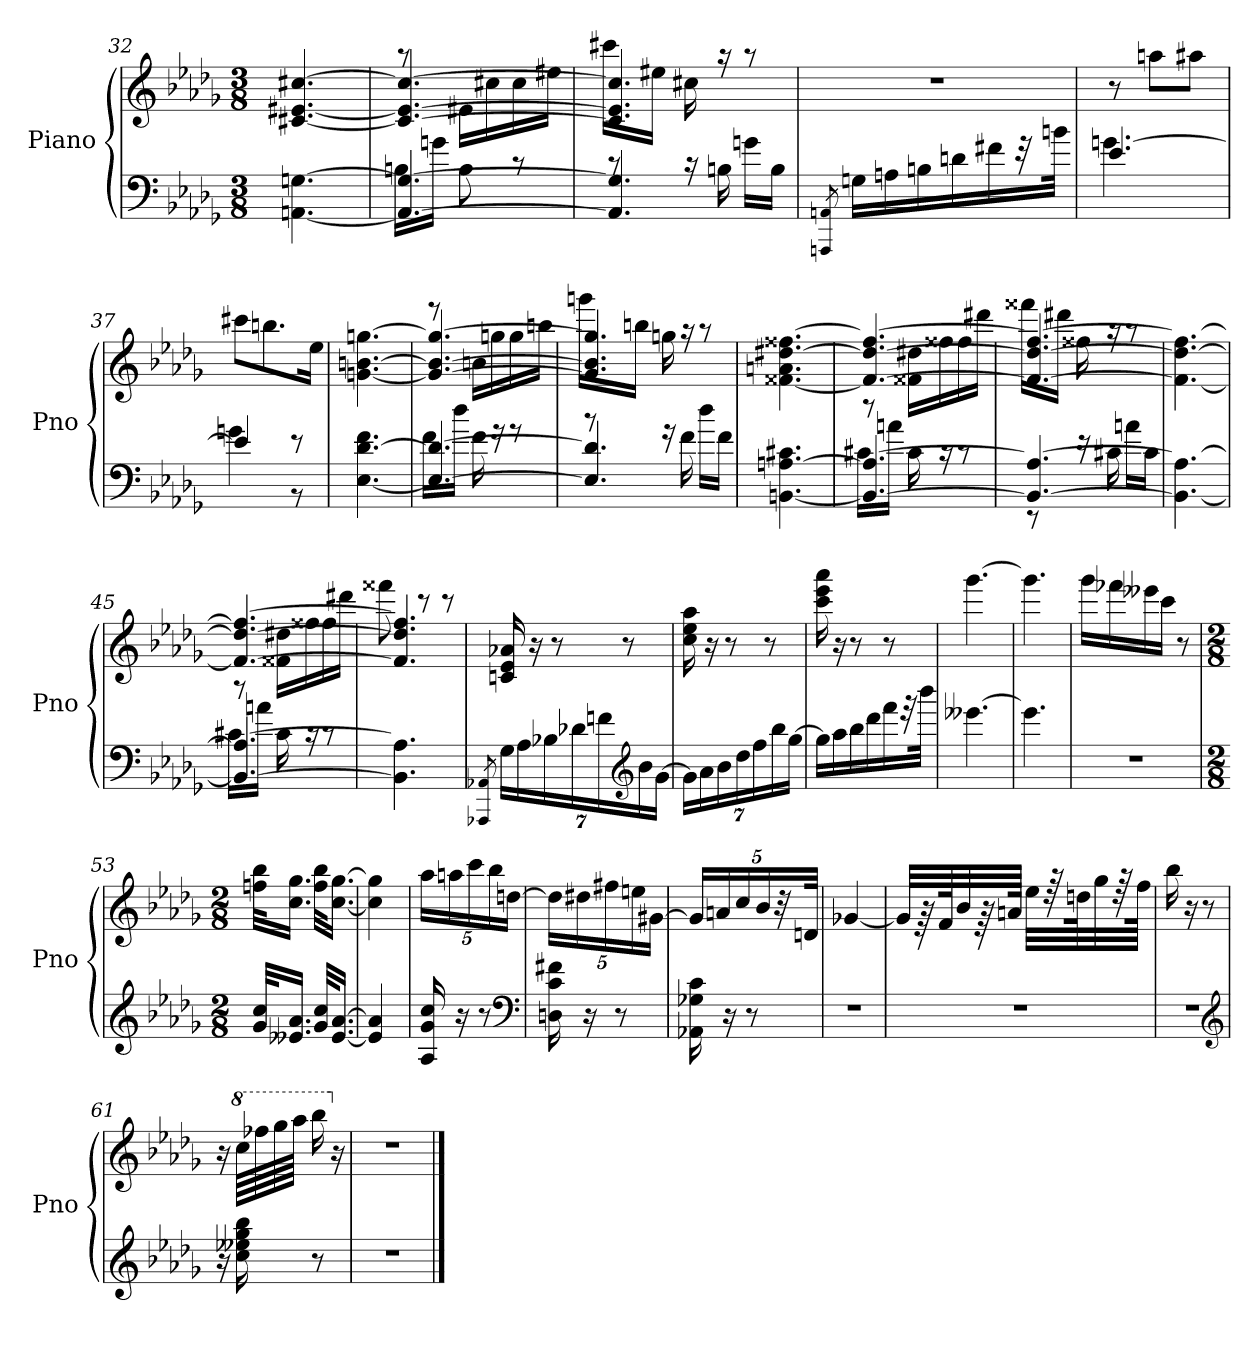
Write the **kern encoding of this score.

**kern	**kern
*part1	*part1
*staff2	*staff1
*I"Piano	*
*I'Pno	*
*clefF4	*clefG2
*k[b-e-a-d-g-]	*k[b-e-a-d-g-]
*b-:	*b-:
*M3/8	*M3/8
=32	=32
[4.AAn [4.Gn	[4.c#X [4.e#X [4.cc#X
=33	=33
*^	*^
4.AA_ 4.G_	16BnLL	4.c#_ 4.e#_ 4.cc#_	8raa
.	16gnJJ	.	.
.	8B	.	16e#XLL
.	.	.	16cc#X
.	8rc	.	16cc#
.	.	.	16ee#XJJ
=34	=34	=34	=34
4.AA] 4.G]	8rc	4.c#] 4.e#] 4.cc#]	16ccc#XLL
.	.	.	16ee#XJJ
.	16rc	.	16cc#X
.	16Bn	.	16raa
.	16gnLL	.	8raa
.	16BJJ	.	.
*v	*v	*	*
*	*v	*v
=35	=35
8qAAAn 8qAAn	.
16GnLL	4.r
16An	.
16Bn	.
16dn	.
16f#X	.
32r	.
32bnJJk	.
=36	=36
*^	*
[4.e-	4.gn	8r
.	.	8aanL
.	.	8aa#XJ
=37	=37	=37
4e-]	4gn	8ccc#XL
.	.	8.bbn
8r	8r	.
.	.	16ee-Jk
*v	*v	*
=38	=38
[4.E- [4.d- 4.f	[4.gn [4.bn [4.ggn
=39	=39
*^	*^
4.E-_ 4.d-_	16fLL	4.g_ 4.b_ 4.gg_	8reee
.	16dd-JJ	.	.
.	16f	.	16bnLL
.	16rg	.	16ggn
.	8rg	.	16gg
.	.	.	16bbnJJ
=40	=40	=40	=40
4.E-] 4.d-]	8rb	4.g] 4.b] 4.gg]	16gggnLL
.	.	.	16bbnJJ
.	16rg	.	16ggn
.	16f	.	16raa
.	16dd-LL	.	8raa
.	16fJJ	.	.
*v	*v	*	*
*	*v	*v
=41	=41
[4.BBn [4.An 4.c#X	[4.f##X 4.an [4.dd#X [4.ff##X
=42	=42
*^	*^
4.BB_ 4.A_	16c#XLL	4.f##_ 4.dd#_ 4.ff##_	8r
.	16anJJ	.	.
.	16c#	.	16f##X 16dd#XLL
.	16rc	.	16ff##X
.	8rc	.	16ff##
.	.	.	16ddd#XJJ
=43	=43	=43	=43
4.BB_ 4.A_	8r	4.f##_ 4.dd#_ 4.ff##_	16fff##XLL
.	.	.	16ddd#XJJ
.	16re	.	16ff##X
.	16c#X	.	16raa
.	16anLL	.	8raa
.	16c#JJ	.	.
*v	*v	*	*
*	*v	*v
=44	=44
4.BB_ 4.A_	4.f##_ 4.dd#_ 4.ff##_
=45	=45
*^	*^
4.BB_ 4.A_	16c#XLL	4.f##_ 4.dd#_ 4.ff##_	8r
.	16anJJ	.	.
.	16c#	.	16f##X 16dd#XLL
.	16rc	.	16ff##X
.	8rc	.	16ff##
.	.	.	16ddd#XJJ
*v	*v	*	*
=46	=46	=46
4.BB] 4.A]	4.f##] 4.dd#] 4.ff##]	8fff##X
.	.	8rccc
.	.	8rccc
*	*v	*v
=47	=47
8qAAA-X 8qAA-X	.
56%3G-LL	16cn 16e- 16a-X
56%3A-	.
.	16r
56%3B-X	.
.	8r
56%3d-X	.
56%3fn	.
.	8r
*clefG2	*
56%3b-	.
[56%3g-JJ	.
=48	=48
56%3g-LL]	16cc 16ee- 16aa-
56%3a-	.
.	16r
56%3b-	.
.	8r
56%3dd-	.
56%3ff	.
.	8r
56%3bb-	.
[56%3gg-JJ	.
=49	=49
16gg-LL]	16ccc 16eee- 16aaa-
16aa-	16r
16bb-	8r
16ddd-	.
16fff	8r
32r	.
32bbb-JJk	.
=50	=50
[4.eee--X	[4.ggg-
=51	=51
4.eee--]	4.ggg-]
=52	=52
4.r	16ggg-LL
.	16fff-X
.	16eee--X
.	16cccJJ
.	8r
=53	=53
*M2/8	*M2/8
32g- 32ccKLL	32ffn 32bb-KLL
16.e--X 16.a-JJ	16.cc 16.gg-JJ
32g- 32ccKLL	32ff 32bb-KLL
[16.e-- [16.a-JJ	[16.cc [16.gg-JJ
=54	=54
4e--] 4a-]	4cc] 4gg-]
=55	=55
16A- 16g- 16cc	20aa-LL
.	20aan
16r	.
.	20ccc
8r	.
.	20bb-
.	[20ddnJJ
*clefF4	*
=56	=56
16Dn 16c 16f#X	20ddLL]
.	20dd#X
16r	.
.	20ff#X
8r	.
.	20een
.	[20g#XJJ
=57	=57
16AA-X 16G-X 16c	20g#LL]
.	20an
16r	.
.	20cc
8r	.
.	20b-
.	40r
.	40dnJJk
=58	=58
4r	[4g-X
=59	=59
4r	32g-LLL]
.	64r
.	64fK
.	32b-
.	64r
.	64anJJJk
.	32ee-LLL
.	64r
.	64ddnK
.	32gg-
.	64r
.	64ffJJJk
=60	=60
4r	16bb-
.	16r
.	8r
*clefG2	*
=61	=61
16r	16r
*	*8va
16cc 16ee--X 16gg- 16bb-	64cccLLLL
.	64fff-X
.	64ggg-
.	64aaa-JJJJ
8r	16bbb-
*	*X8va
.	16r
=62	=62
4r	4r
==	==
*-	*-
